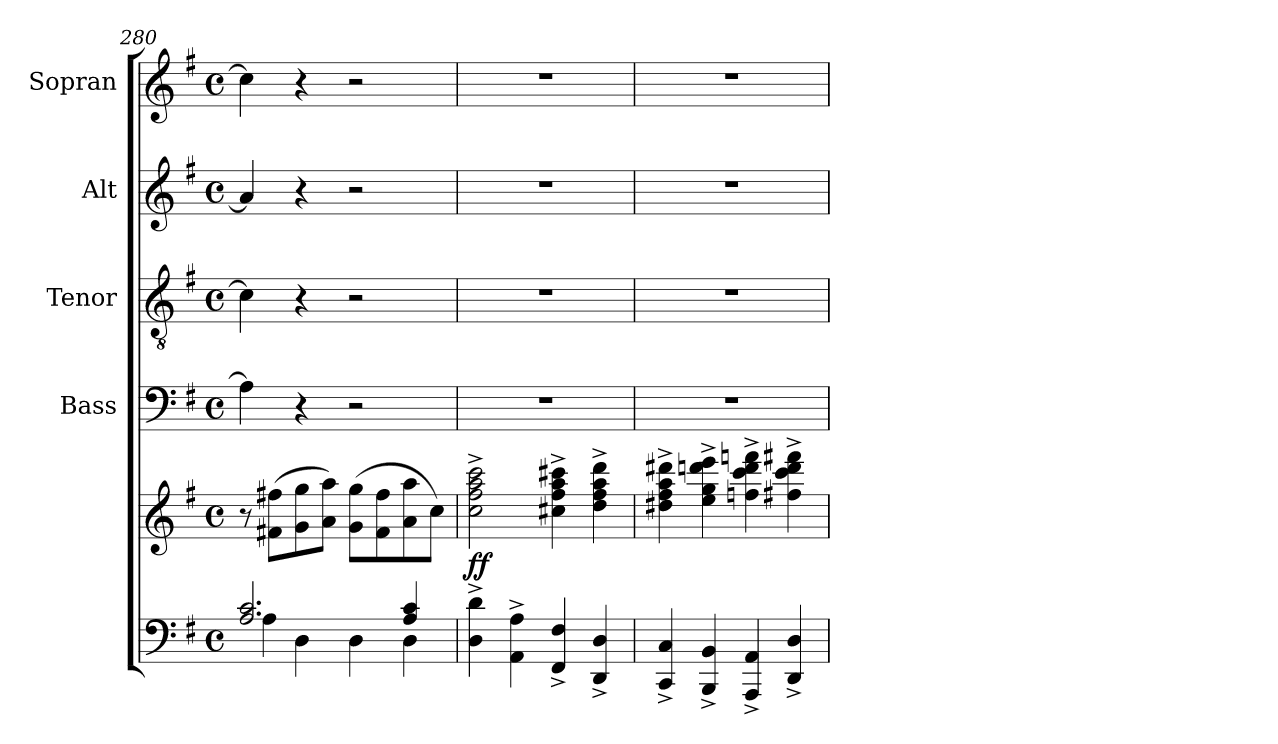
**kern	**kern	**dynam	**kern	**kern	**kern	**kern
*part5	*part5	*part5	*part4	*part3	*part2	*part1
*staff6	*staff5	*staff5/6	*staff4	*staff3	*staff2	*staff1
*	*	*	*I"Bass	*I"Tenor	*I"Alt	*I"Sopran
*	*	*	*I'B.	*I'T.	*I'A.	*I'S.
*clefF4	*clefG2	*	*clefF4	*clefGv2	*clefG2	*clefG2
*k[f#]	*k[f#]	*	*k[f#]	*k[f#]	*k[f#]	*k[f#]
*G:	*G:	*	*G:	*G:	*G:	*G:
*M4/4	*M4/4	*	*M4/4	*M4/4	*M4/4	*M4/4
*met(c)	*met(c)	*	*met(c)	*met(c)	*met(c)	*met(c)
=280	=280	=280	=280	=280	=280	=280
*^	*	*	*	*	*	*
2.A/ 2.c/	4A\	8r	.	4A\]	4c\]	4a/]	4cc\]
.	.	(>8f#X\ 8ff#X\L	.	.	.	.	.
.	4D\	8g\ 8gg\	.	4r	4r	4r	4r
.	.	8a\ 8aa\J)	.	.	.	.	.
.	4D\	(>8g\ 8gg\L	.	2r	2r	2r	2r
.	.	8f#\ 8ff#\	.	.	.	.	.
4A/ 4c/	4D\	8a\ 8aa\	.	.	.	.	.
.	.	8cc\J)	.	.	.	.	.
*v	*v	*	*	*	*	*	*
!!LO:PB:g=z
=281	=281	=281	=281	=281	=281	=281
!	!	!LO:DY:b	!	!	!	!
4D\^> 4d\^>	2cc\^> 2ff#\^> 2aa\^> 2ccc\^>	ff	1r	1r	1r	1r
4AA\^> 4A\^>	.	.	.	.	.	.
4FF#/^< 4F#/^<	4cc#X\^> 4ff#\^> 4aa\^> 4ccc#X\^>	.	.	.	.	.
4DD/^< 4D/^<	4dd\^> 4ff#\^> 4aa\^> 4ddd\^>	.	.	.	.	.
=282	=282	=282	=282	=282	=282	=282
4CC/^< 4C/^<	4dd#X\^> 4ff#\^> 4aa\^> 4ddd#X\^>	.	1r	1r	1r	1r
4BBB/^< 4BB/^<	4ee\^> 4gg\^> 4dddn\^> 4eee\^>	.	.	.	.	.
4AAA/^< 4AA/^<	4ffn\^> 4ccc\^> 4ddd\^> 4fffn\^>	.	.	.	.	.
4DD/^< 4D/^<	4ff#X\^> 4ccc\^> 4ddd\^> 4fff#X\^>	.	.	.	.	.
=	=	=	=	=	=	=
*-	*-	*-	*-	*-	*-	*-
